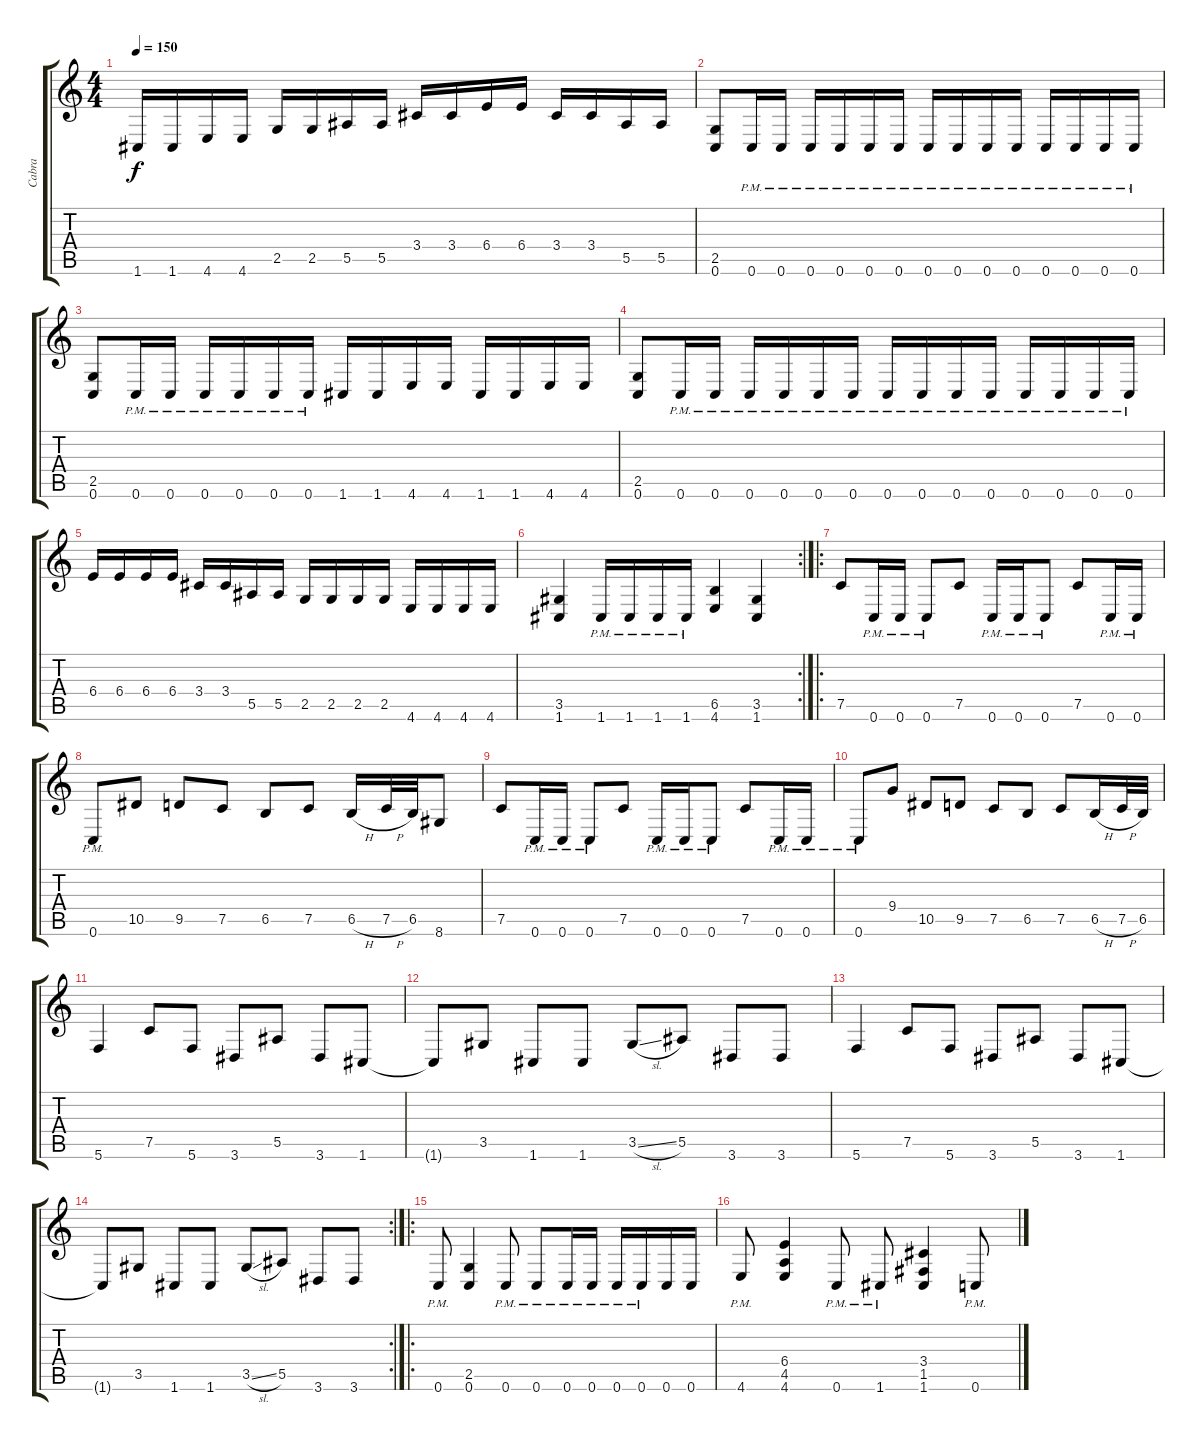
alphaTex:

\track ("Cabra" "Cabra") {instrument distortionguitar}
\staff {score tabs}
\tuning (C4 G3 Eb3 Bb2 F2 C2) {hide}
\ts (4 4)
\tempo 150
\clef g2
\ks c
1.6.16{dy f} 1.6.16 4.6.16 4.6.16 2.5.16 2.5.16 5.5.16 5.5.16 3.4.16 3.4.16 6.4.16 6.4.16 3.4.16 3.4.16 5.5.16 5.5.16 |
(2.5 0.6).8 0.6{pm}.16 0.6{pm}.16 0.6{pm}.16 0.6{pm}.16 0.6{pm}.16 0.6{pm}.16 0.6{pm}.16 0.6{pm}.16 0.6{pm}.16 0.6{pm}.16 0.6{pm}.16 0.6{pm}.16 0.6{pm}.16 0.6{pm}.16 |
(2.5 0.6).8 0.6{pm}.16 0.6{pm}.16 0.6{pm}.16 0.6{pm}.16 0.6{pm}.16 0.6{pm}.16 1.6.16 1.6.16 4.6.16 4.6.16 1.6.16 1.6.16 4.6.16 4.6.16 |
(2.5 0.6).8 0.6{pm}.16 0.6{pm}.16 0.6{pm}.16 0.6{pm}.16 0.6{pm}.16 0.6{pm}.16 0.6{pm}.16 0.6{pm}.16 0.6{pm}.16 0.6{pm}.16 0.6{pm}.16 0.6{pm}.16 0.6{pm}.16 0.6{pm}.16 |
6.4.16 6.4.16 6.4.16 6.4.16 3.4.16 3.4.16 5.5.16 5.5.16 2.5.16 2.5.16 2.5.16 2.5.16 4.6.16 4.6.16 4.6.16 4.6.16 |
\rc 2
(3.5 1.6).4 1.6{pm}.16 1.6{pm}.16 1.6{pm}.16 1.6{pm}.16 (6.5 4.6).4 (3.5 1.6).4 |
\ro
7.5.8 0.6{pm}.16 0.6{pm}.16 0.6{pm}.8 7.5.8 0.6{pm}.16 0.6{pm}.16 0.6{pm}.8 7.5.8 0.6{pm}.16 0.6{pm}.16 |
0.6{pm}.8 10.5.8 9.5.8 7.5.8 6.5.8 7.5.8 6.5{h}.16 7.5{h}.32 6.5.32 8.6.8 |
7.5.8 0.6{pm}.16 0.6{pm}.16 0.6{pm}.8 7.5.8 0.6{pm}.16 0.6{pm}.16 0.6{pm}.8 7.5.8 0.6{pm}.16 0.6{pm}.16 |
0.6{pm}.8 9.4.8 10.5.8 9.5.8 7.5.8 6.5.8 7.5.8 6.5{h}.16 7.5{h}.32 6.5.32 |
5.6.4 7.5.8 5.6.8 3.6.8 5.5.8 3.6.8 1.6.8 |
1.6{t}.8 3.5.8 1.6.8 1.6.8 3.5{sl}.8 5.5.8 3.6.8 3.6.8 |
5.6.4 7.5.8 5.6.8 3.6.8 5.5.8 3.6.8 1.6.8 |
\rc 2
1.6{t}.8 3.5.8 1.6.8 1.6.8 3.5{sl}.8 5.5.8 3.6.8 3.6.8 |
\ro
0.6{pm}.8 (2.5 0.6).4 0.6{pm}.8 0.6{pm}.8 0.6{pm}.16 0.6{pm}.16 0.6{pm}.16 0.6{pm}.16 0.6.16 0.6.16 |
4.6{pm}.8 (6.4 4.5 4.6).4 0.6{pm}.8 1.6{pm}.8 (3.4 1.5 1.6).4 0.6{pm}.8
